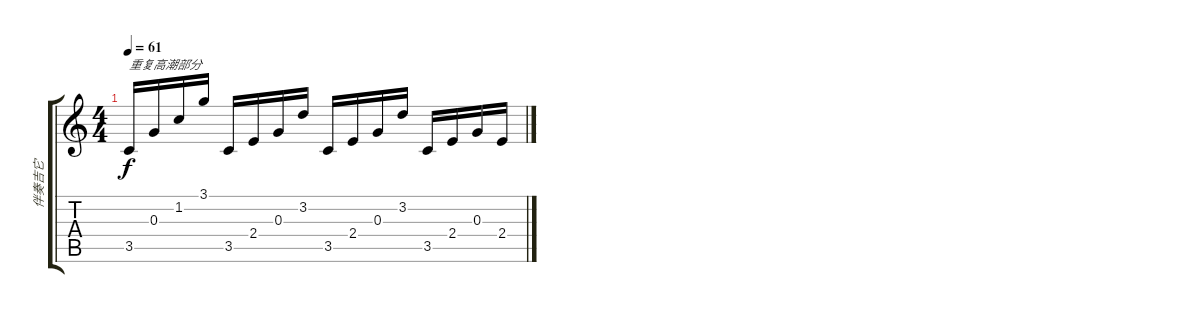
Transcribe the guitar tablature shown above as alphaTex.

\track ("伴奏吉它" "伴奏吉它") {instrument acousticguitarsteel}
\staff {score tabs}
\tuning (E4 B3 G3 D3 A2 E2) {hide}
\ts (4 4)
\tempo 61
\clef g2
\ks c
3.5.16{txt "重复高潮部分" dy f} 0.3.16 1.2.16 3.1.16 3.5.16 2.4.16 0.3.16 3.2.16 3.5.16 2.4.16 0.3.16 3.2.16 3.5.16 2.4.16 0.3.16 2.4.16
